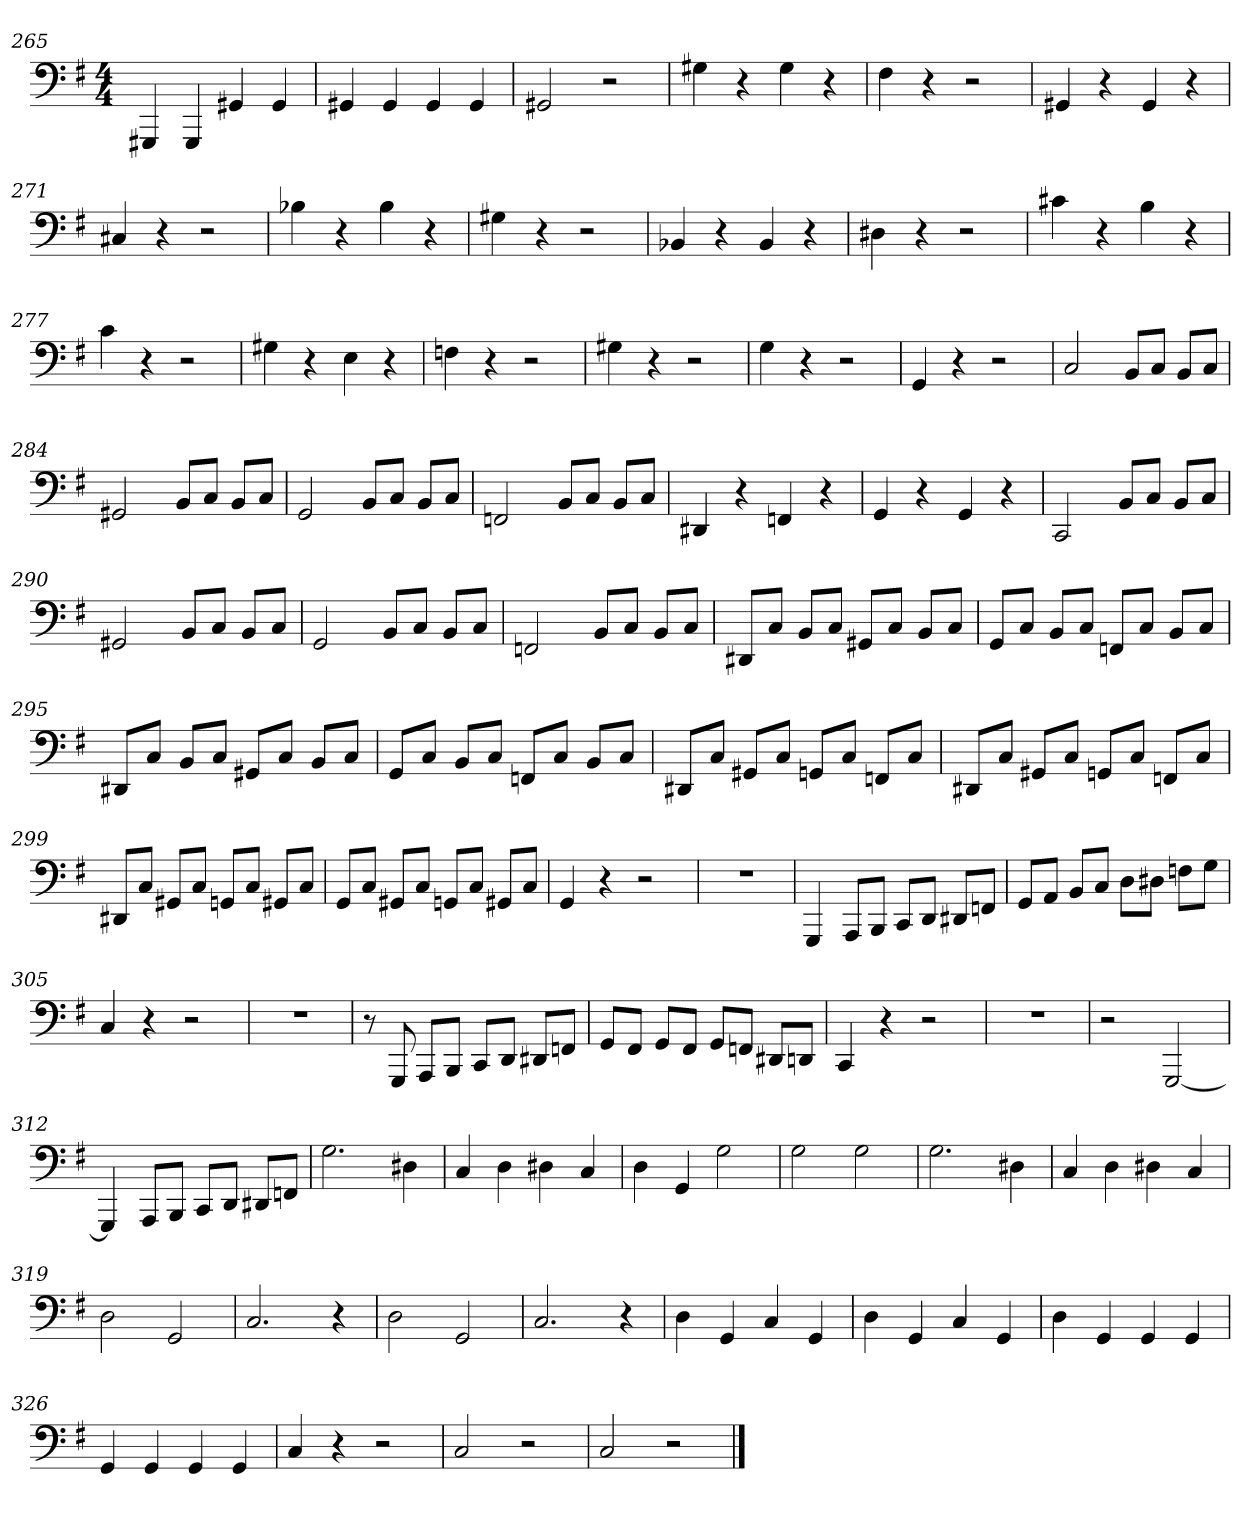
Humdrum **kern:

**kern
*part1
*staff1
*clefF4
*k[f#]
*G:
*M4/4
=265
4GGG#X
4GGG#
4GG#X
4GG#
=266
4GG#X
4GG#
4GG#
4GG#
=267
2GG#X
2r
=268
4G#X
4r
4G#
4r
=269
4F#
4r
2r
=270
4GG#X
4r
4GG#
4r
=271
4C#X
4r
2r
=272
4B-X
4r
4B-
4r
=273
4G#X
4r
2r
=274
4BB-X
4r
4BB-
4r
=275
4D#X
4r
2r
=276
4c#X
4r
4B
4r
=277
4c
4r
2r
=278
4G#X
4r
4E
4r
=279
4Fn
4r
2r
=280
4G#X
4r
2r
=281
4G
4r
2r
=282
4GG
4r
2r
=283
2C
8BB/L
8C/J
8BB/L
8C/J
=284
2GG#X
8BB/L
8C/J
8BB/L
8C/J
=285
2GG
8BB/L
8C/J
8BB/L
8C/J
=286
2FFn
8BB/L
8C/J
8BB/L
8C/J
=287
4DD#X
4r
4FFn
4r
=288
4GG
4r
4GG
4r
=289
2CC
8BB/L
8C/J
8BB/L
8C/J
=290
2GG#X
8BB/L
8C/J
8BB/L
8C/J
=291
2GG
8BB/L
8C/J
8BB/L
8C/J
=292
2FFn
8BB/L
8C/J
8BB/L
8C/J
=293
8DD#X/L
8C/J
8BB/L
8C/J
8GG#X/L
8C/J
8BB/L
8C/J
=294
8GG/L
8C/J
8BB/L
8C/J
8FFn/L
8C/J
8BB/L
8C/J
=295
8DD#X/L
8C/J
8BB/L
8C/J
8GG#X/L
8C/J
8BB/L
8C/J
=296
8GG/L
8C/J
8BB/L
8C/J
8FFn/L
8C/J
8BB/L
8C/J
=297
8DD#X/L
8C/J
8GG#X/L
8C/J
8GGn/L
8C/J
8FFn/L
8C/J
=298
8DD#X/L
8C/J
8GG#X/L
8C/J
8GGn/L
8C/J
8FFn/L
8C/J
=299
8DD#X/L
8C/J
8GG#X/L
8C/J
8GGn/L
8C/J
8GG#X/L
8C/J
=300
8GG/L
8C/J
8GG#X/L
8C/J
8GGn/L
8C/J
8GG#X/L
8C/J
=301
4GG
4r
2r
=302
1r
=303
4GGG
8AAA/L
8BBB/J
8CC/L
8DD/J
8DD#X/L
8FFn/J
=304
8GG/L
8AA/J
8BB/L
8C/J
8D\L
8D#X\J
8Fn\L
8G\J
=305
4C
4r
2r
=306
1r
=307
8r
8GGG
8AAA/L
8BBB/J
8CC/L
8DD/J
8DD#X/L
8FFn/J
=308
8GG/L
8FF#/J
8GG/L
8FF#/J
8GG/L
8FFn/J
8DD#X/L
8DDn/J
=309
4CC
4r
2r
=310
1r
=311
2r
[2GGG
=312
4GGG]
8AAA/L
8BBB/J
8CC/L
8DD/J
8DD#X/L
8FFn/J
=313
2.G
4D#X
=314
4C
4D
4D#X
4C
=315
4D
4GG
2G
=316
2G
2G
=317
2.G
4D#X
=318
4C
4D
4D#X
4C
=319
2D
2GG
=320
2.C
4r
=321
2D
2GG
=322
2.C
4r
=323
4D
4GG
4C
4GG
=324
4D
4GG
4C
4GG
=325
4D
4GG
4GG
4GG
=326
4GG
4GG
4GG
4GG
=327
4C
4r
2r
=328
2C
2r
=329
2C
2r
==
*-
